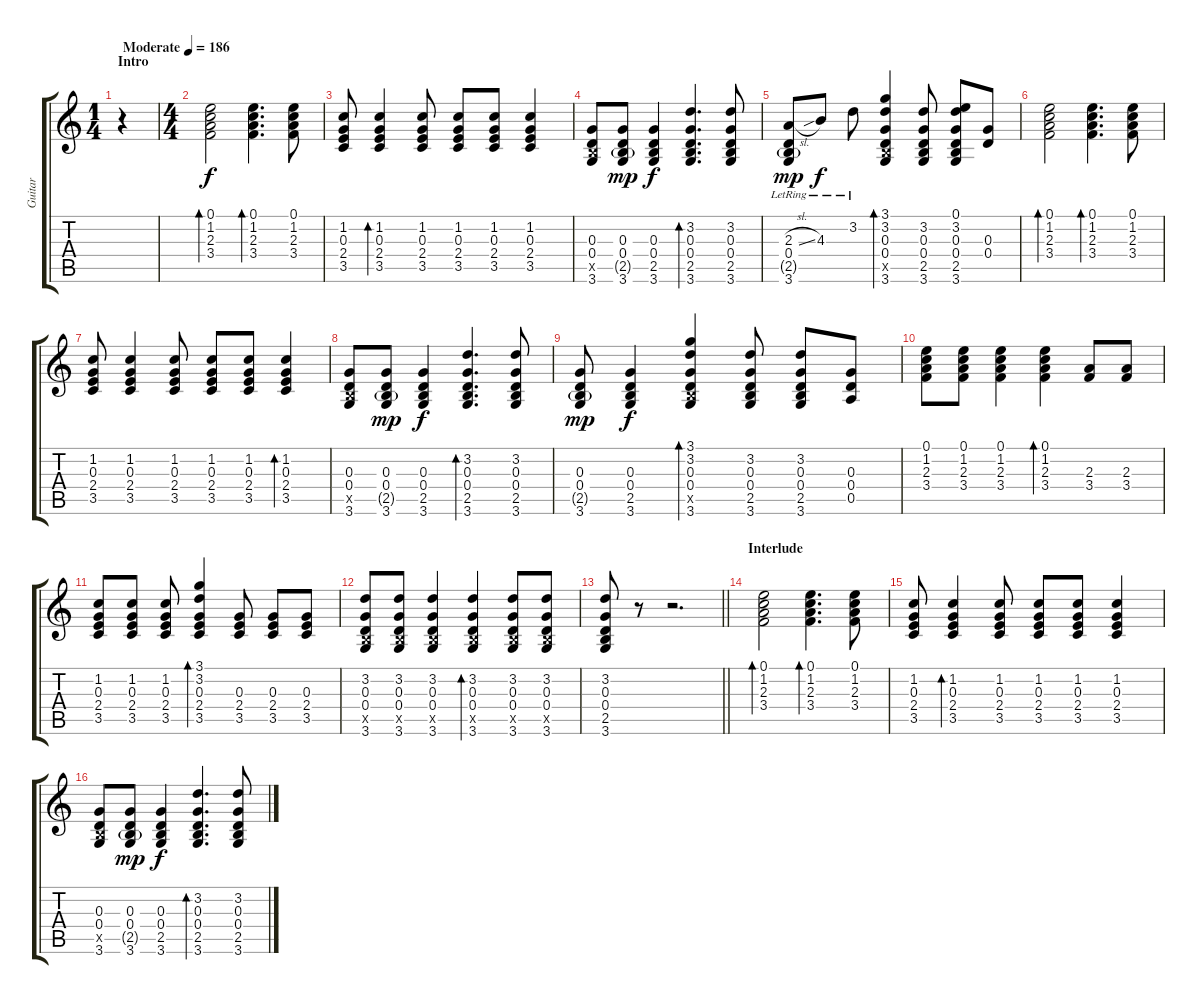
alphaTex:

\track ("Guitar" "Guitar") {instrument acousticguitarsteel}
\staff {score tabs}
\tuning (E4 B3 G3 D3 A2 E2) {hide}
\ts (1 4)
\section ("" "Intro")
\tempo (186 "Moderate")
\clef g2
\ks c
r.4{dy f instrument acousticguitarsteel} |
\ts (4 4)
(0.1 1.2 2.3 3.4).2{bd 60} (0.1 1.2 2.3 3.4).4{d bd 60} (0.1 1.2 2.3 3.4).8 |
(1.2 0.3 2.4 3.5).8 (1.2 0.3 2.4 3.5).4{bd 120} (1.2 0.3 2.4 3.5).8 (1.2 0.3 2.4 3.5).8 (1.2 0.3 2.4 3.5).8 (1.2 0.3 2.4 3.5).4 |
(0.3 0.4 2.5{x} 3.6).8 (0.3 0.4 2.5{g} 3.6).8{dy mp} (0.3 0.4 2.5 3.6).4{dy f} (3.2 0.3 0.4 2.5 3.6).4{d bd 120} (3.2 0.3 0.4 2.5 3.6).8 |
(2.3{sl lr} 0.4{lr} 2.5{g lr} 3.6{lr}).8{dy mp} 4.3{lr}.8{dy f} 3.2{lr}.8 (3.1 3.2 0.3 0.4 2.5{x} 3.6).4{bd 60} (3.2 0.3 0.4 2.5 3.6).8 (0.1 3.2 0.3 0.4 2.5 3.6).8 (0.3 0.4).8 |
(0.1 1.2 2.3 3.4).2{bd 60} (0.1 1.2 2.3 3.4).4{d bd 60} (0.1 1.2 2.3 3.4).8 |
(1.2 0.3 2.4 3.5).8 (1.2 0.3 2.4 3.5).4 (1.2 0.3 2.4 3.5).8 (1.2 0.3 2.4 3.5).8 (1.2 0.3 2.4 3.5).8 (1.2 0.3 2.4 3.5).4{bd 60} |
(0.3 0.4 2.5{x} 3.6).8 (0.3 0.4 2.5{g} 3.6).8{dy mp} (0.3 0.4 2.5 3.6).4{dy f} (3.2 0.3 0.4 2.5 3.6).4{d bd 120} (3.2 0.3 0.4 2.5 3.6).8 |
(0.3 0.4 2.5{g} 3.6).8{dy mp} (0.3 0.4 2.5 3.6).4{dy f} (3.1 3.2 0.3 0.4 2.5{x} 3.6).4{bd 60} (3.2 0.3 0.4 2.5 3.6).8 (3.2 0.3 0.4 2.5 3.6).8 (0.3 0.4 0.5).8 |
(0.1 1.2 2.3 3.4).8 (0.1 1.2 2.3 3.4).8 (0.1 1.2 2.3 3.4).4 (0.1 1.2 2.3 3.4).4{bd 60} (2.3 3.4).8 (2.3 3.4).8 |
(1.2 0.3 2.4 3.5).8 (1.2 0.3 2.4 3.5).8 (1.2 0.3 2.4 3.5).8 (3.1 3.2 0.3 2.4 3.5).4{bd 120} (0.3 2.4 3.5).8 (0.3 2.4 3.5).8 (0.3 2.4 3.5).8 |
(3.2 0.3 0.4 2.5{x} 3.6).8 (3.2 0.3 0.4 2.5{x} 3.6).8 (3.2 0.3 0.4 2.5{x} 3.6).4 (3.2 0.3 0.4 2.5{x} 3.6).4{bd 120} (3.2 0.3 0.4 2.5{x} 3.6).8 (3.2 0.3 0.4 2.5{x} 3.6).8 |
\barLineRight lightlight
(3.2 0.3 0.4 2.5 3.6).8 r.8 r.2{d} |
\section ("" "Interlude")
(0.1 1.2 2.3 3.4).2{bd 60} (0.1 1.2 2.3 3.4).4{d bd 60} (0.1 1.2 2.3 3.4).8 |
(1.2 0.3 2.4 3.5).8 (1.2 0.3 2.4 3.5).4{bd 120} (1.2 0.3 2.4 3.5).8 (1.2 0.3 2.4 3.5).8 (1.2 0.3 2.4 3.5).8 (1.2 0.3 2.4 3.5).4 |
(0.3 0.4 2.5{x} 3.6).8 (0.3 0.4 2.5{g} 3.6).8{dy mp} (0.3 0.4 2.5 3.6).4{dy f} (3.2 0.3 0.4 2.5 3.6).4{d bd 120} (3.2 0.3 0.4 2.5 3.6).8
